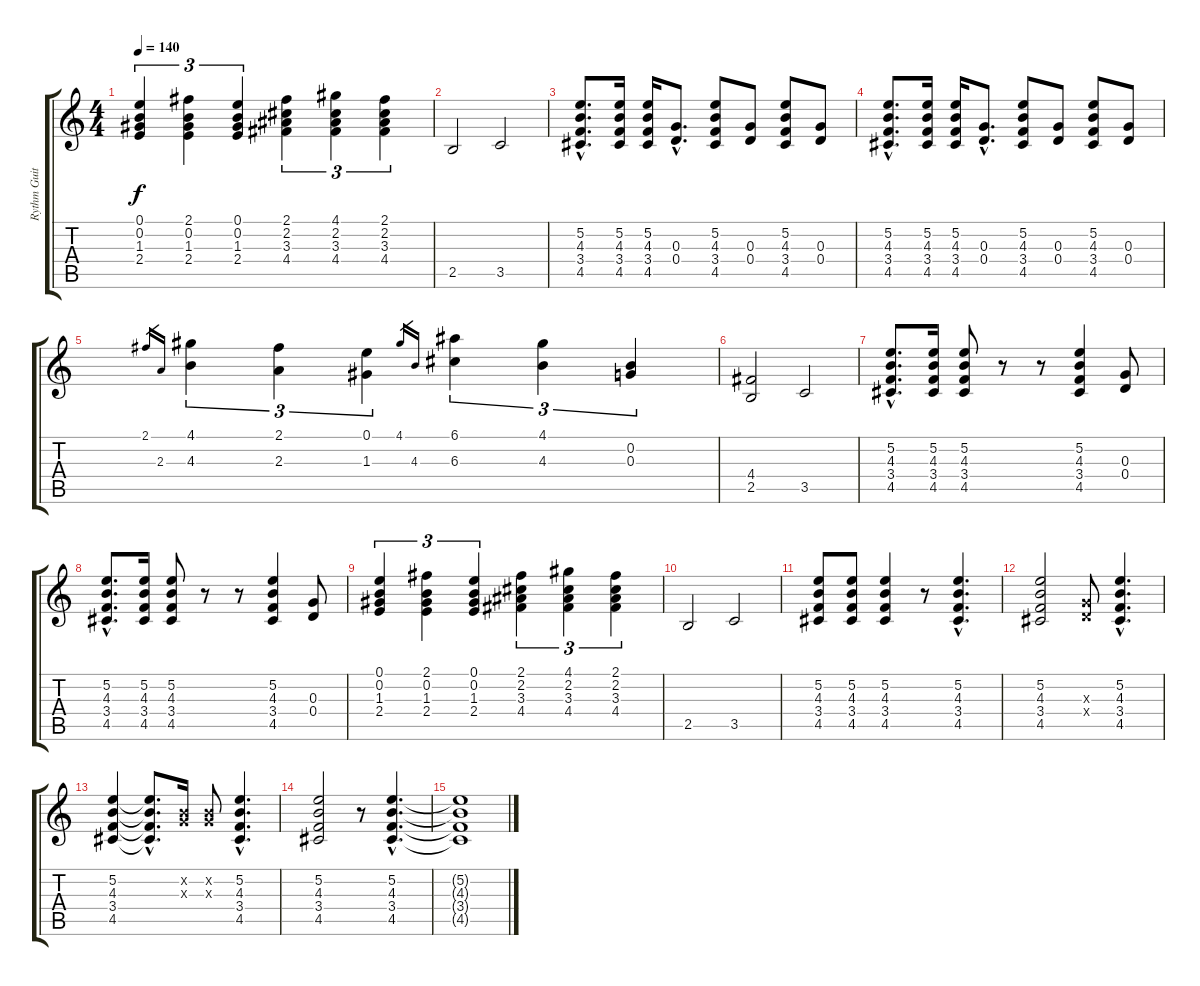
\track ("Rythm Guitar" "Rythm Guit") {instrument distortionguitar}
\staff {score tabs}
\tuning (E4 B3 G3 D3 A2 E2) {hide}
\ts (4 4)
\tempo 140
\clef g2
\ks c
(0.1 0.2 1.3 2.4).4{tu (3 2) dy f} (2.1 0.2 1.3 2.4).4{tu (3 2)} (0.1 0.2 1.3 2.4).4{tu (3 2)} (2.1 2.2 3.3 4.4).4{tu (3 2)} (4.1 2.2 3.3 4.4).4{tu (3 2)} (2.1 2.2 3.3 4.4).4{tu (3 2)} |
2.5.2 3.5.2 |
(5.2{hac} 4.3{hac} 3.4{hac} 4.5{hac}).8{d} (5.2 4.3 3.4 4.5).16 (5.2 4.3 3.4 4.5).16 (0.3{hac} 0.4{hac}).8{d} (5.2 4.3 3.4 4.5).8 (0.3 0.4).8 (5.2 4.3 3.4 4.5).8 (0.3 0.4).8 |
(5.2{hac} 4.3{hac} 3.4{hac} 4.5{hac}).8{d} (5.2 4.3 3.4 4.5).16 (5.2 4.3 3.4 4.5).16 (0.3{hac} 0.4{hac}).8{d} (5.2 4.3 3.4 4.5).8 (0.3 0.4).8 (5.2 4.3 3.4 4.5).8 (0.3 0.4).8 |
2.1.16{gr} 2.3.16{gr} (4.1 4.3).4{tu (3 2)} (2.1 2.3).4{tu (3 2)} (0.1 1.3).4{tu (3 2)} 4.1.16{gr} 4.3.16{gr} (6.1 6.3).4{tu (3 2)} (4.1 4.3).4{tu (3 2)} (0.2 0.3).4{tu (3 2)} |
(4.4 2.5).2 3.5.2 |
(5.2{hac} 4.3{hac} 3.4{hac} 4.5{hac}).8{d} (5.2 4.3 3.4 4.5).16 (5.2 4.3 3.4 4.5).8 r.8 r.8 (5.2 4.3 3.4 4.5).4 (0.3 0.4).8 |
(5.2{hac} 4.3{hac} 3.4{hac} 4.5{hac}).8{d} (5.2 4.3 3.4 4.5).16 (5.2 4.3 3.4 4.5).8 r.8 r.8 (5.2 4.3 3.4 4.5).4 (0.3 0.4).8 |
(0.1 0.2 1.3 2.4).4{tu (3 2)} (2.1 0.2 1.3 2.4).4{tu (3 2)} (0.1 0.2 1.3 2.4).4{tu (3 2)} (2.1 2.2 3.3 4.4).4{tu (3 2)} (4.1 2.2 3.3 4.4).4{tu (3 2)} (2.1 2.2 3.3 4.4).4{tu (3 2)} |
2.5.2 3.5.2 |
(5.2 4.3 3.4 4.5).8 (5.2 4.3 3.4 4.5).8 (5.2 4.3 3.4 4.5).4 r.8 (5.2{hac} 4.3{hac} 3.4{hac} 4.5{hac}).4{d} |
(5.2 4.3 3.4 4.5).2 (0.3{x} 0.4{x}).8 (5.2{hac} 4.3{hac} 3.4{hac} 4.5{hac}).4{d} |
(5.2 4.3 3.4 4.5).4 (5.2{hac t} 4.3{hac t} 3.4{hac t} 4.5{hac t}).8{d} (0.2{x} 0.3{x}).16 (0.2{x} 0.3{x}).8 (5.2{hac} 4.3{hac} 3.4{hac} 4.5{hac}).4{d} |
(5.2 4.3 3.4 4.5).2 r.8 (5.2{hac} 4.3{hac} 3.4{hac} 4.5{hac}).4{d} |
(5.2{t} 4.3{t} 3.4{t} 4.5{t}).1
